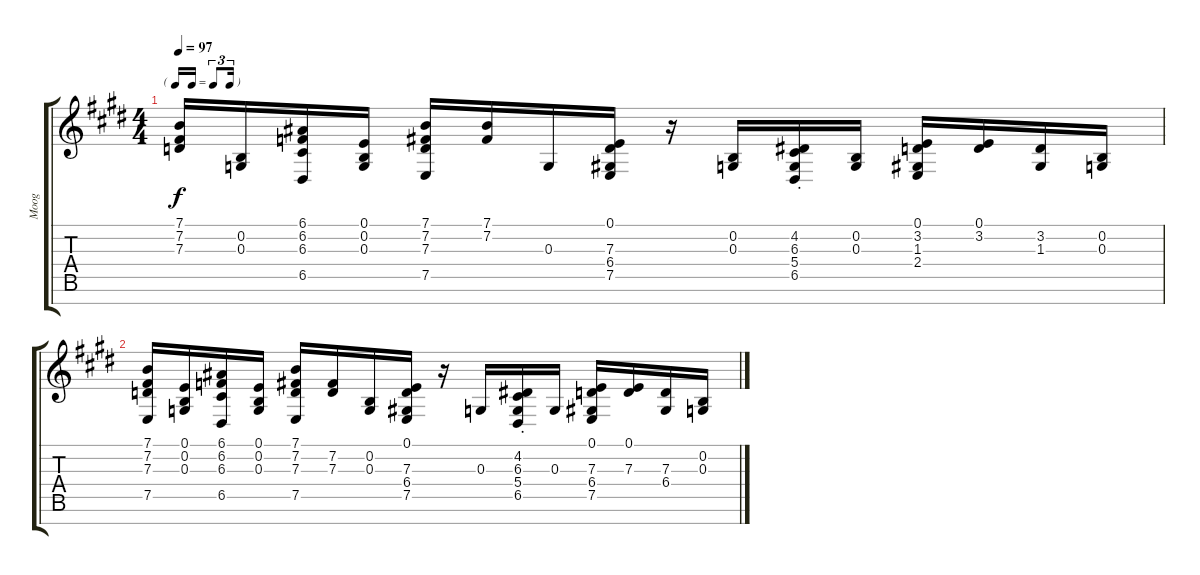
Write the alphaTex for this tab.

\track ("Moog" "Moog") {instrument clavinet}
\staff {score tabs}
\tuning (E4 B3 G3 D3 A2 E2 B1) {hide}
\ts (4 4)
\tf triplet16th
\tempo 97
\clef g2
\ks c#minor
(7.1 7.2 7.3).16{dy f} (0.2 0.3).16 (6.1 6.2 6.3 6.5).16 (0.1 0.2 0.3).16 (7.1 7.2 7.3 7.5).16 (7.1 7.2).16 0.3.16 (0.1 7.3 6.4 7.5).16 r.16 (0.2 0.3).16 (4.2{st} 6.3{st} 5.4{st} 6.5{st}).16 (0.2 0.3).16 (0.1 3.2 1.3 2.4).16 (0.1 3.2).16 (3.2 1.3).16 (0.2 0.3).16 |
\ks e
(7.1 7.2 7.3 7.5).16 (0.1 0.2 0.3).16 (6.1 6.2 6.3 6.5).16 (0.1 0.2 0.3).16 (7.1 7.2 7.3 7.5).16 (7.2 7.3).16 (0.2 0.3).16 (0.1 7.3 6.4 7.5).16 r.16 0.3.16 (4.2{st} 6.3{st} 5.4{st} 6.5{st}).16 0.3.16 (0.1 7.3 6.4 7.5).16 (0.1 7.3).16 (7.3 6.4).16 (0.2 0.3).16
